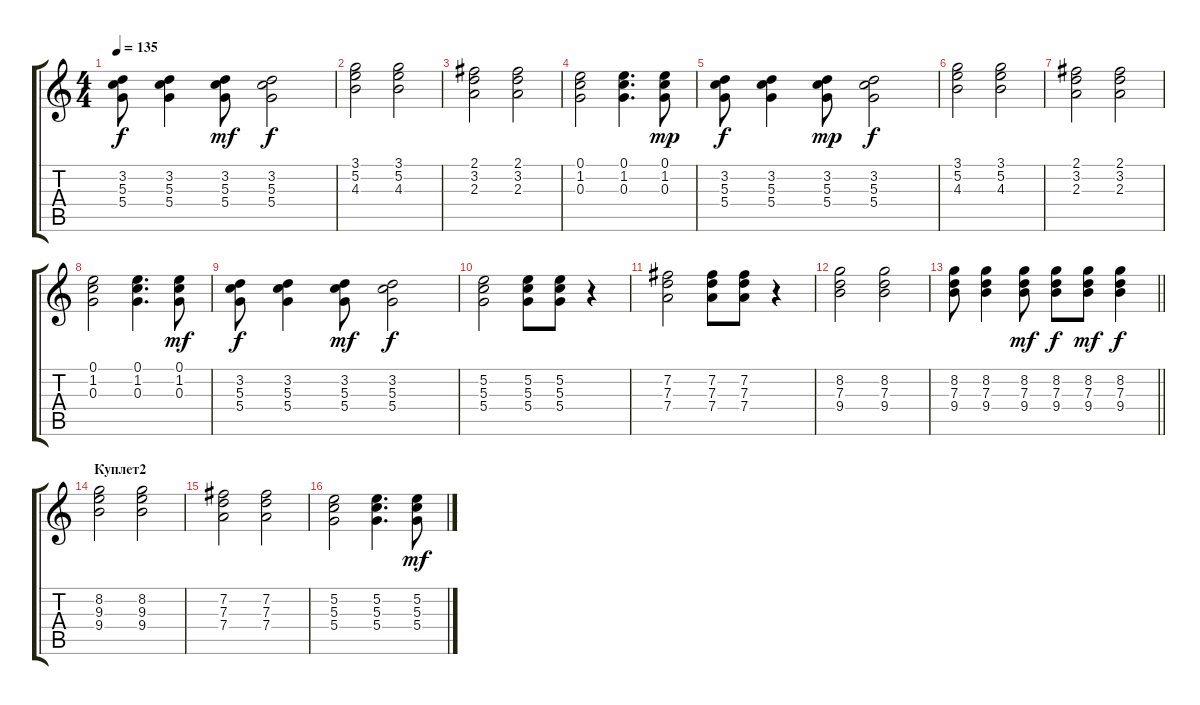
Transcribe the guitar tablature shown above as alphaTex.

\track "" {instrument electricguitarclean}
\staff {score tabs}
\tuning (E4 B3 G3 D3 A2 E2) {hide}
\ts (4 4)
\tempo 135
\clef g2
\ks c
(3.2 5.3 5.4).8{dy f} (3.2 5.3 5.4).4 (3.2 5.3 5.4).8{dy mf} (3.2 5.3 5.4).2{dy f} |
(3.1 5.2 4.3).2 (3.1 5.2 4.3).2 |
(2.1 3.2 2.3).2 (2.1 3.2 2.3).2 |
(0.1 1.2 0.3).2 (0.1 1.2 0.3).4{d} (0.1 1.2 0.3).8{dy mp} |
(3.2 5.3 5.4).8{dy f} (3.2 5.3 5.4).4 (3.2 5.3 5.4).8{dy mp} (3.2 5.3 5.4).2{dy f} |
(3.1 5.2 4.3).2 (3.1 5.2 4.3).2 |
(2.1 3.2 2.3).2 (2.1 3.2 2.3).2 |
(0.1 1.2 0.3).2 (0.1 1.2 0.3).4{d} (0.1 1.2 0.3).8{dy mf} |
(3.2 5.3 5.4).8{dy f} (3.2 5.3 5.4).4 (3.2 5.3 5.4).8{dy mf} (3.2 5.3 5.4).2{dy f} |
(5.2 5.3 5.4).2 (5.2 5.3 5.4).8 (5.2 5.3 5.4).8 r.4 |
(7.2 7.3 7.4).2 (7.2 7.3 7.4).8 (7.2 7.3 7.4).8 r.4 |
(8.2 7.3 9.4).2 (8.2 7.3 9.4).2 |
\barLineRight lightlight
(8.2 7.3 9.4).8 (8.2 7.3 9.4).4 (8.2 7.3 9.4).8{dy mf} (8.2 7.3 9.4).8{dy f} (8.2 7.3 9.4).8{dy mf} (8.2 7.3 9.4).4{dy f} |
\section ("" "Куплет2")
(8.2 9.3 9.4).2 (8.2 9.3 9.4).2 |
(7.2 7.3 7.4).2 (7.2 7.3 7.4).2 |
(5.2 5.3 5.4).2 (5.2 5.3 5.4).4{d} (5.2 5.3 5.4).8{dy mf}
